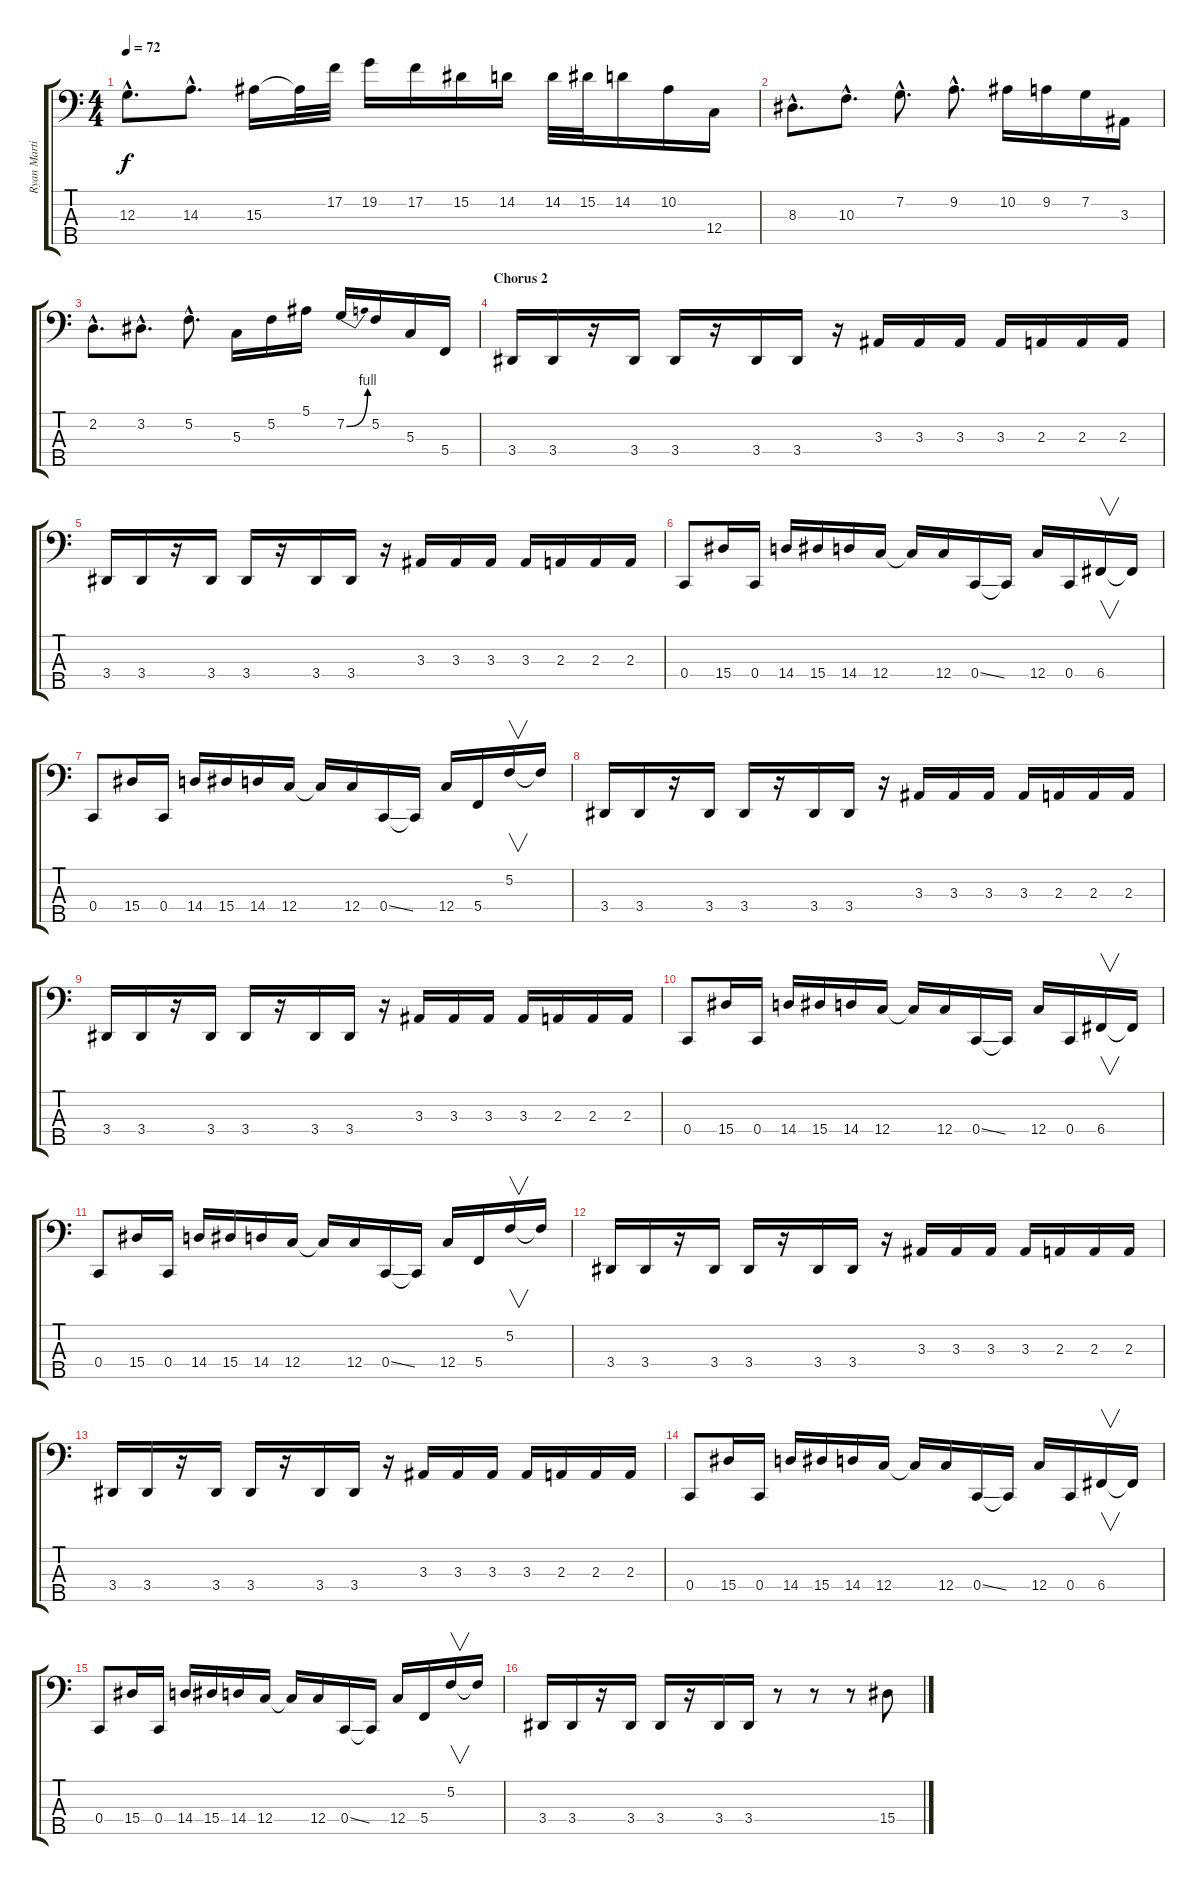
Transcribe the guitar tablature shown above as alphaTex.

\track ("Ryan Martinie \"Rü-D\" (Bass)" "Ryan Marti") {instrument electricbasspick}
\staff {score tabs}
\tuning (F2 C2 G1 C1 G0) {hide}
\ts (4 4)
\tempo 72
\clef f4
\ks c
12.3{hac}.8{d dy f} 14.3{hac}.8{d} 15.3.16 15.3{t}.32 17.2.32 19.2.16 17.2.16 15.2.16 14.2.16 14.2.32 15.2.32 14.2.16 10.2.16 12.4.16 |
8.3{hac}.8{d} 10.3{hac}.8{d} 7.2{hac}.8{d} 9.2{hac}.8{d} 10.2.16 9.2.16 7.2.16 3.3.16 |
2.2{hac}.8{d} 3.2{hac}.8{d} 5.2{hac}.8{d} 5.3.16 5.2.16 5.1.16 7.2{be (bend 0 0 60 4)}.16 5.2.16 5.3.16 5.4.16 |
\section ("" "Chorus 2")
3.4.16 3.4.16 r.16 3.4.16 3.4.16 r.16 3.4.16 3.4.16 r.16 3.3.16 3.3.16 3.3.16 3.3.16 2.3.16 2.3.16 2.3.16 |
3.4.16 3.4.16 r.16 3.4.16 3.4.16 r.16 3.4.16 3.4.16 r.16 3.3.16 3.3.16 3.3.16 3.3.16 2.3.16 2.3.16 2.3.16 |
0.4.8 15.4.16 0.4.16 14.4.16 15.4.16 14.4.16 12.4.16 12.4{t}.16 12.4.16 0.4{ss}.16 0.4{t}.16 12.4.16 0.4.16 6.4.16{v} 6.4{t}.16 |
0.4.8 15.4.16 0.4.16 14.4.16 15.4.16 14.4.16 12.4.16 12.4{t}.16 12.4.16 0.4{ss}.16 0.4{t}.16 12.4.16 5.4.16 5.2.16{v} 5.2{t}.16 |
3.4.16 3.4.16 r.16 3.4.16 3.4.16 r.16 3.4.16 3.4.16 r.16 3.3.16 3.3.16 3.3.16 3.3.16 2.3.16 2.3.16 2.3.16 |
3.4.16 3.4.16 r.16 3.4.16 3.4.16 r.16 3.4.16 3.4.16 r.16 3.3.16 3.3.16 3.3.16 3.3.16 2.3.16 2.3.16 2.3.16 |
0.4.8 15.4.16 0.4.16 14.4.16 15.4.16 14.4.16 12.4.16 12.4{t}.16 12.4.16 0.4{ss}.16 0.4{t}.16 12.4.16 0.4.16 6.4.16{v} 6.4{t}.16 |
0.4.8 15.4.16 0.4.16 14.4.16 15.4.16 14.4.16 12.4.16 12.4{t}.16 12.4.16 0.4{ss}.16 0.4{t}.16 12.4.16 5.4.16 5.2.16{v} 5.2{t}.16 |
3.4.16 3.4.16 r.16 3.4.16 3.4.16 r.16 3.4.16 3.4.16 r.16 3.3.16 3.3.16 3.3.16 3.3.16 2.3.16 2.3.16 2.3.16 |
3.4.16 3.4.16 r.16 3.4.16 3.4.16 r.16 3.4.16 3.4.16 r.16 3.3.16 3.3.16 3.3.16 3.3.16 2.3.16 2.3.16 2.3.16 |
0.4.8 15.4.16 0.4.16 14.4.16 15.4.16 14.4.16 12.4.16 12.4{t}.16 12.4.16 0.4{ss}.16 0.4{t}.16 12.4.16 0.4.16 6.4.16{v} 6.4{t}.16 |
0.4.8 15.4.16 0.4.16 14.4.16 15.4.16 14.4.16 12.4.16 12.4{t}.16 12.4.16 0.4{ss}.16 0.4{t}.16 12.4.16 5.4.16 5.2.16{v} 5.2{t}.16 |
3.4.16 3.4.16 r.16 3.4.16 3.4.16 r.16 3.4.16 3.4.16 r.8 r.8 r.8 15.4{ss}.8
